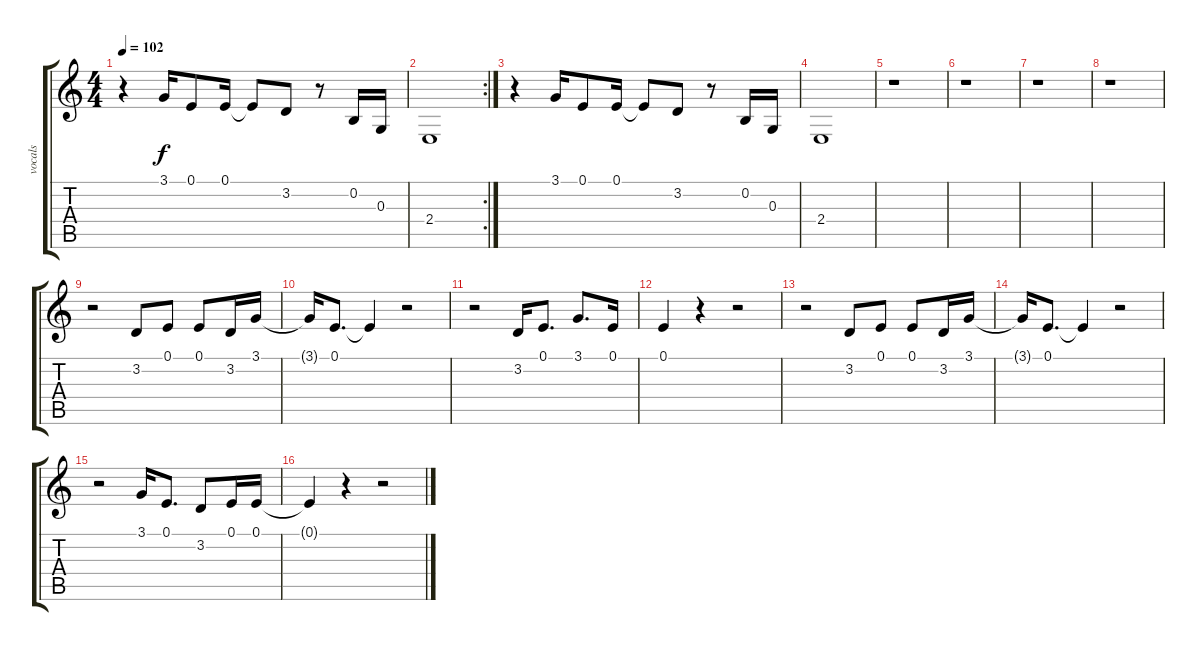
\track ("vocals" "vocals") {instrument recorder}
\staff {score tabs}
\tuning (E4 B3 G3 D3 A2 E2) {hide}
\ts (4 4)
\tempo 102
\clef g2
\ks c
r.4{dy f} 3.1.16 0.1.8 0.1.16 0.1{t}.8 3.2.8 r.8 0.2.16 0.3.16 |
\rc 2
2.4.1 |
r.4 3.1.16 0.1.8 0.1.16 0.1{t}.8 3.2.8 r.8 0.2.16 0.3.16 |
2.4.1 |
r.1 |
r.1 |
r.1 |
r.1 |
r.2 3.2.8 0.1.8 0.1.8 3.2.16 3.1.16 |
3.1{t}.16 0.1.8{d} 0.1{t}.4 r.2 |
r.2 3.2.16 0.1.8{d} 3.1.8{d} 0.1.16 |
0.1.4 r.4 r.2 |
r.2 3.2.8 0.1.8 0.1.8 3.2.16 3.1.16 |
3.1{t}.16 0.1.8{d} 0.1{t}.4 r.2 |
r.2 3.1.16 0.1.8{d} 3.2.8 0.1.16 0.1.16 |
0.1{t}.4 r.4 r.2
